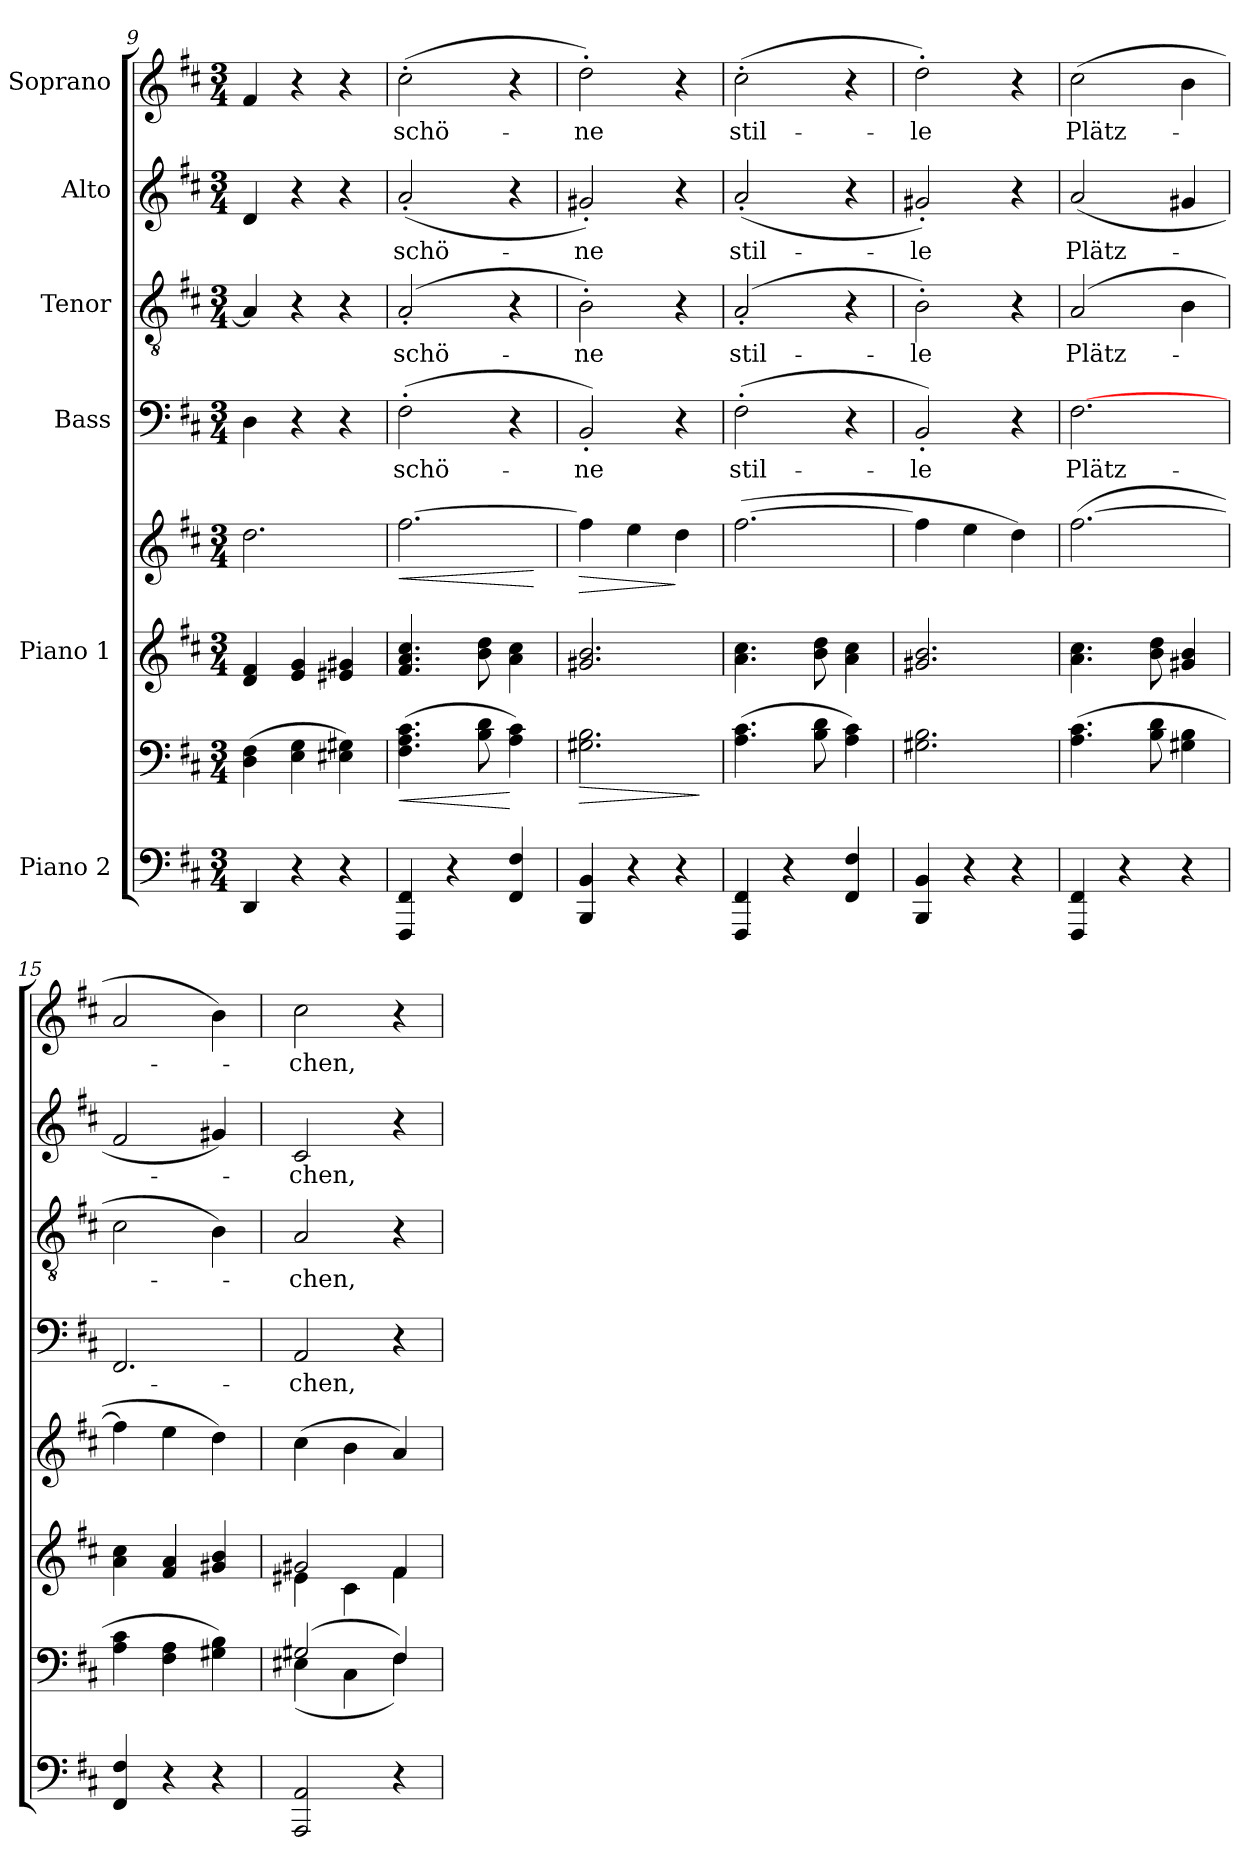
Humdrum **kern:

**kern	**kern	**dynam	**kern	**kern	**dynam	**kern	**text	**kern	**text	**kern	**text	**kern	**text
*part6	*part6	*part6	*part5	*part5	*part5	*part4	*part4	*part3	*part3	*part2	*part2	*part1	*part1
*staff8	*staff7	*staff7/8	*staff6	*staff5	*staff5/6	*staff4	*staff4	*staff3	*staff3	*staff2	*staff2	*staff1	*staff1
*I"Piano 2	*	*	*I"Piano 1	*	*	*I"Bass	*	*I"Tenor	*	*I"Alto	*	*I"Soprano	*
*clefF4	*clefF4	*	*clefG2	*clefG2	*	*clefF4	*	*clefGv2	*	*clefG2	*	*clefG2	*
*k[f#c#]	*k[f#c#]	*	*k[f#c#]	*k[f#c#]	*	*k[f#c#]	*	*k[f#c#]	*	*k[f#c#]	*	*k[f#c#]	*
*D:	*D:	*	*D:	*D:	*	*D:	*	*D:	*	*D:	*	*D:	*
*M3/4	*M3/4	*	*M3/4	*M3/4	*	*M3/4	*	*M3/4	*	*M3/4	*	*M3/4	*
=9	=9	=9	=9	=9	=9	=9	=9	=9	=9	=9	=9	=9	=9
4DD/	(4D\ 4F#\	.	4d/ 4f#/	2.dd\	.	4D\	.	4A/]	.	4d/	.	4f#/	.
4r	4E\ 4G\	.	4e/ 4g/	.	.	4r	.	4r	.	4r	.	4r	.
4r	4E#X\ 4G#X\)	.	4e#X/ 4g#X/	.	.	4r	.	4r	.	4r	.	4r	.
=10	=10	=10	=10	=10	=10	=10	=10	=10	=10	=10	=10	=10	=10
!	!	!LO:HP:b	!	!	!LO:HP:b	!	!	!	!	!	!	!	!
4FFF#/ 4FF#/	(4.F#\ 4.A\ 4.c#\	<	4.f#/ 4.a/ 4.cc#/	[2.ff#\	<	(2F#'>\	schö-	(2A'</	schö-	(2a'</	schö-	(2cc#'>\	schö-
4r	.	.	.	.	.	.	.	.	.	.	.	.	.
.	8B\ 8d\	.	8b\ 8dd\	.	.	.	.	.	.	.	.	.	.
4FF#/ 4F#/	4A\ 4c#\)	[	4a\ 4cc#\	.	.	4r	.	4r	.	4r	.	4r	.
.	.	.	.	.	[	.	.	.	.	.	.	.	.
=11	=11	=11	=11	=11	=11	=11	=11	=11	=11	=11	=11	=11	=11
!	!	!LO:HP:b	!	!	!LO:HP:b	!	!	!	!	!	!	!	!
4BBB/ 4BB/	2.G#X\ 2.B\	>	2.g#X/ 2.b/	4ff#\]	>	2BB'</)	-ne	2B'>\)	-ne	2g#X'</)	-ne	2dd'>\)	-ne
4r	.	.	.	4ee\	.	.	.	.	.	.	.	.	.
4r	.	.	.	4dd\	]	4r	.	4r	.	4r	.	4r	.
.	.	]	.	.	.	.	.	.	.	.	.	.	.
!!LO:LB:g=z
=12	=12	=12	=12	=12	=12	=12	=12	=12	=12	=12	=12	=12	=12
4FFF#/ 4FF#/	(4.A\ 4.c#\	.	4.a\ 4.cc#\	([2.ff#\	.	(2F#'>\	stil-	(2A'</	stil-	(2a'</	stil-	(2cc#'>\	stil-
4r	.	.	.	.	.	.	.	.	.	.	.	.	.
.	8B\ 8d\	.	8b\ 8dd\	.	.	.	.	.	.	.	.	.	.
4FF#/ 4F#/	4A\ 4c#\)	.	4a\ 4cc#\	.	.	4r	.	4r	.	4r	.	4r	.
=13	=13	=13	=13	=13	=13	=13	=13	=13	=13	=13	=13	=13	=13
4BBB/ 4BB/	2.G#X\ 2.B\	.	2.g#X/ 2.b/	4ff#\]	.	2BB'</)	-le	2B'>\)	-le	2g#X'</)	-le	2dd'>\)	-le
4r	.	.	.	4ee\	.	.	.	.	.	.	.	.	.
4r	.	.	.	4dd\)	.	4r	.	4r	.	4r	.	4r	.
=14	=14	=14	=14	=14	=14	=14	=14	=14	=14	=14	=14	=14	=14
4FFF#/ 4FF#/	(4.A\ 4.c#\	.	4.a\ 4.cc#\	([2.ff#\	.	[2.F#\	Plätz-	(2A/	Plätz-	(2a/	Plätz-	(2cc#\	Plätz-
4r	.	.	.	.	.	.	.	.	.	.	.	.	.
.	8B\ 8d\	.	8b\ 8dd\	.	.	.	.	.	.	.	.	.	.
4r	4G#X\ 4B\	.	4g#X/ 4b/	.	.	.	.	4B\	.	4g#X/	.	4b\	.
=15	=15	=15	=15	=15	=15	=15	=15	=15	=15	=15	=15	=15	=15
4FF#/ 4F#/	4A\ 4c#\	.	4a\ 4cc#\	4ff#\]	.	2.FF#/	.	2c#\	.	2f#/	.	2a/	.
4r	4F#\ 4A\	.	4f#/ 4a/	4ee\	.	.	.	.	.	.	.	.	.
4r	4G#X\ 4B\)	.	4g#X/ 4b/	4dd\)	.	.	.	4B\)	.	4g#X/)	.	4b\)	.
=16	=16	=16	=16	=16	=16	=16	=16	=16	=16	=16	=16	=16	=16
*	*^	*	*^	*	*	*	*	*	*	*	*	*	*
2AAA/ 2AA/	(2G#X/	(4E#X\	.	2g#X/	4e#X\	(4cc#\	.	2AA/	-chen,	2A/	-chen,	2c#/	-chen,	2cc#\	-chen,
.	.	4C#\	.	.	4c#\	4b\	.	.	.	.	.	.	.	.	.
4r	4F#/)	4F#\)	.	4f#/	4f#\	4a/)	.	4r	.	4r	.	4r	.	4r	.
*	*v	*v	*	*	*	*	*	*	*	*	*	*	*	*	*
*	*	*	*v	*v	*	*	*	*	*	*	*	*	*	*
=	=	=	=	=	=	=	=	=	=	=	=	=	=
*-	*-	*-	*-	*-	*-	*-	*-	*-	*-	*-	*-	*-	*-
